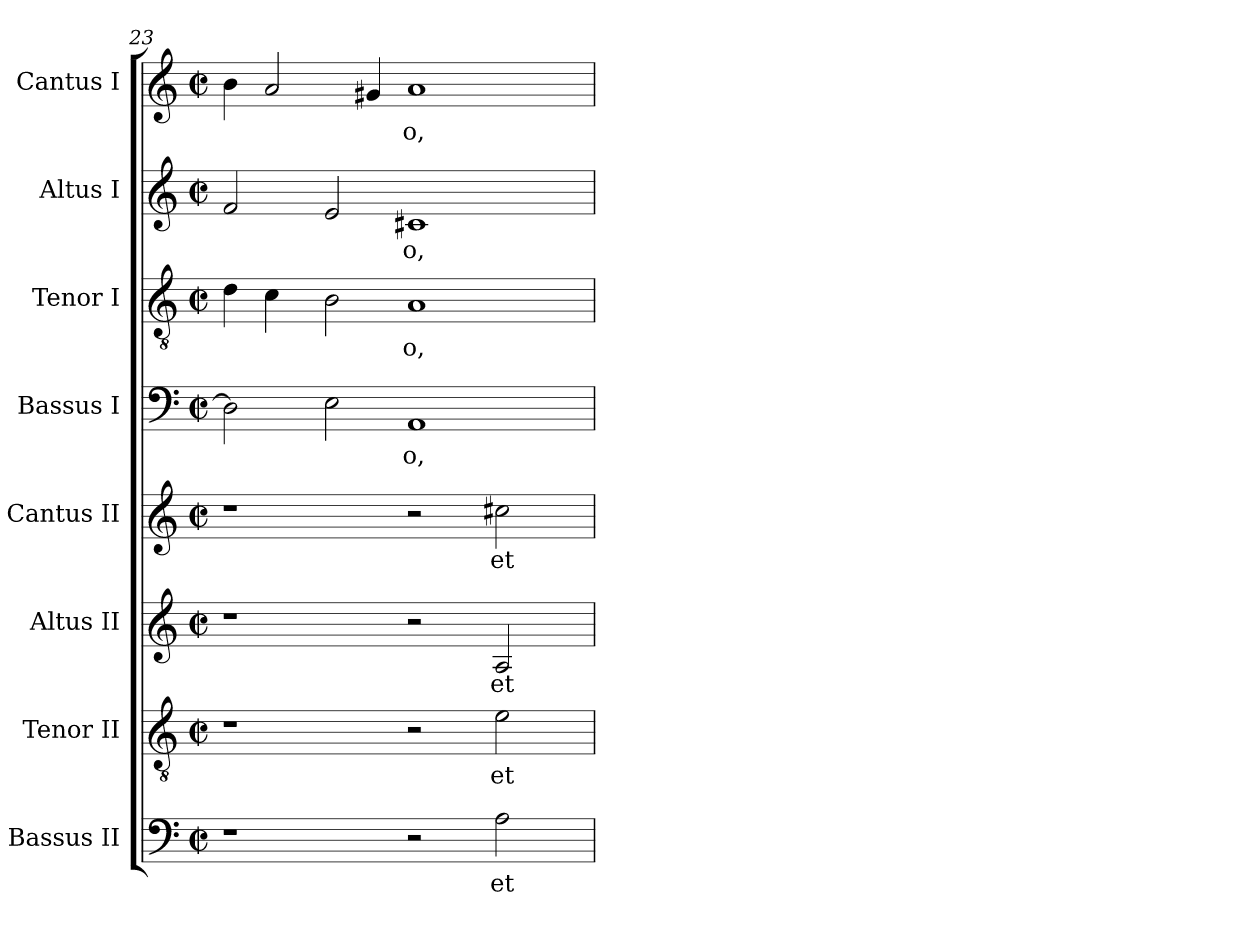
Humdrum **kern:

**kern	**text	**kern	**text	**kern	**text	**kern	**text	**kern	**text	**kern	**text	**kern	**text	**kern	**text
*part8	*part8	*part7	*part7	*part6	*part6	*part5	*part5	*part4	*part4	*part3	*part3	*part2	*part2	*part1	*part1
*staff8	*staff8	*staff7	*staff7	*staff6	*staff6	*staff5	*staff5	*staff4	*staff4	*staff3	*staff3	*staff2	*staff2	*staff1	*staff1
*I"Bassus II	*	*I"Tenor II	*	*I"Altus II	*	*I"Cantus II	*	*I"Bassus I	*	*I"Tenor I	*	*I"Altus I	*	*I"Cantus I	*
!!LO:LB:g=z
*clefF4	*	*clefGv2	*	*clefG2	*	*clefG2	*	*clefF4	*	*clefGv2	*	*clefG2	*	*clefG2	*
*M2/2	*	*M2/2	*	*M2/2	*	*M2/2	*	*M2/2	*	*M2/2	*	*M2/2	*	*M2/2	*
*met(c|)	*	*met(c|)	*	*met(c|)	*	*met(c|)	*	*met(c|)	*	*met(c|)	*	*met(c|)	*	*met(c|)	*
=23	=23	=23	=23	=23	=23	=23	=23	=23	=23	=23	=23	=23	=23	=23	=23
*	*	*	*	*	*	*	*	*^	*	*^	*	*^	*	*^	*
1r	.	1r	.	1r	.	1r	.	2D\]	4ryy	.	4d\	4ryy	.	2f/	4ryy	.	4b\	4ryy	.
.	.	.	.	.	.	.	.	.	16.ryy	.	4c\	16.ryy	.	.	16.ryy	.	2a/	16..ryy	.
.	.	.	.	.	.	.	.	.	1ryy	.	.	1ryy	.	.	1ryy	.	.	.	.
.	.	.	.	.	.	.	.	.	.	.	.	.	.	.	.	.	.	1ryy	.
.	.	.	.	.	.	.	.	2E\	.	.	2B\	.	.	2e/	.	.	.	.	.
.	.	.	.	.	.	.	.	.	.	.	.	.	.	.	.	.	4g#X/	.	.
!	!	!	!	!	!	!	!	!	!	!LO:LY:b:cj	!	!	!LO:LY:b:cj	!	!	!LO:LY:b:cj	!	!	!LO:LY:b:cj
2r	.	2r	.	2r	.	2r	.	1AA	.	o,	1A	.	o,	1c#X	.	o,	1a	.	o,
.	.	.	.	.	.	.	.	.	2ryy	.	.	2ryy	.	.	2ryy	.	.	.	.
.	.	.	.	.	.	.	.	.	.	.	.	.	.	.	.	.	.	2ryy	.
!	!LO:LY:b:cj	!	!LO:LY:b:cj	!	!LO:LY:b:cj	!	!LO:LY:b:cj	!	!	!	!	!	!	!	!	!	!	!	!
2A\	et	2e\	et	2A/	et	2cc#X\	et	.	.	.	.	.	.	.	.	.	.	.	.
.	.	.	.	.	.	.	.	.	8ryy	.	.	8ryy	.	.	8ryy	.	.	.	.
.	.	.	.	.	.	.	.	.	.	.	.	.	.	.	.	.	.	8ryy	.
.	.	.	.	.	.	.	.	.	32ryy	.	.	32ryy	.	.	32ryy	.	.	.	.
.	.	.	.	.	.	.	.	.	.	.	.	.	.	.	.	.	.	64ryy	.
*	*	*	*	*	*	*	*	*v	*v	*	*	*	*	*v	*v	*	*v	*v	*
*	*	*	*	*	*	*	*	*	*	*v	*v	*	*	*	*	*
=	=	=	=	=	=	=	=	=	=	=	=	=	=	=	=
*-	*-	*-	*-	*-	*-	*-	*-	*-	*-	*-	*-	*-	*-	*-	*-
